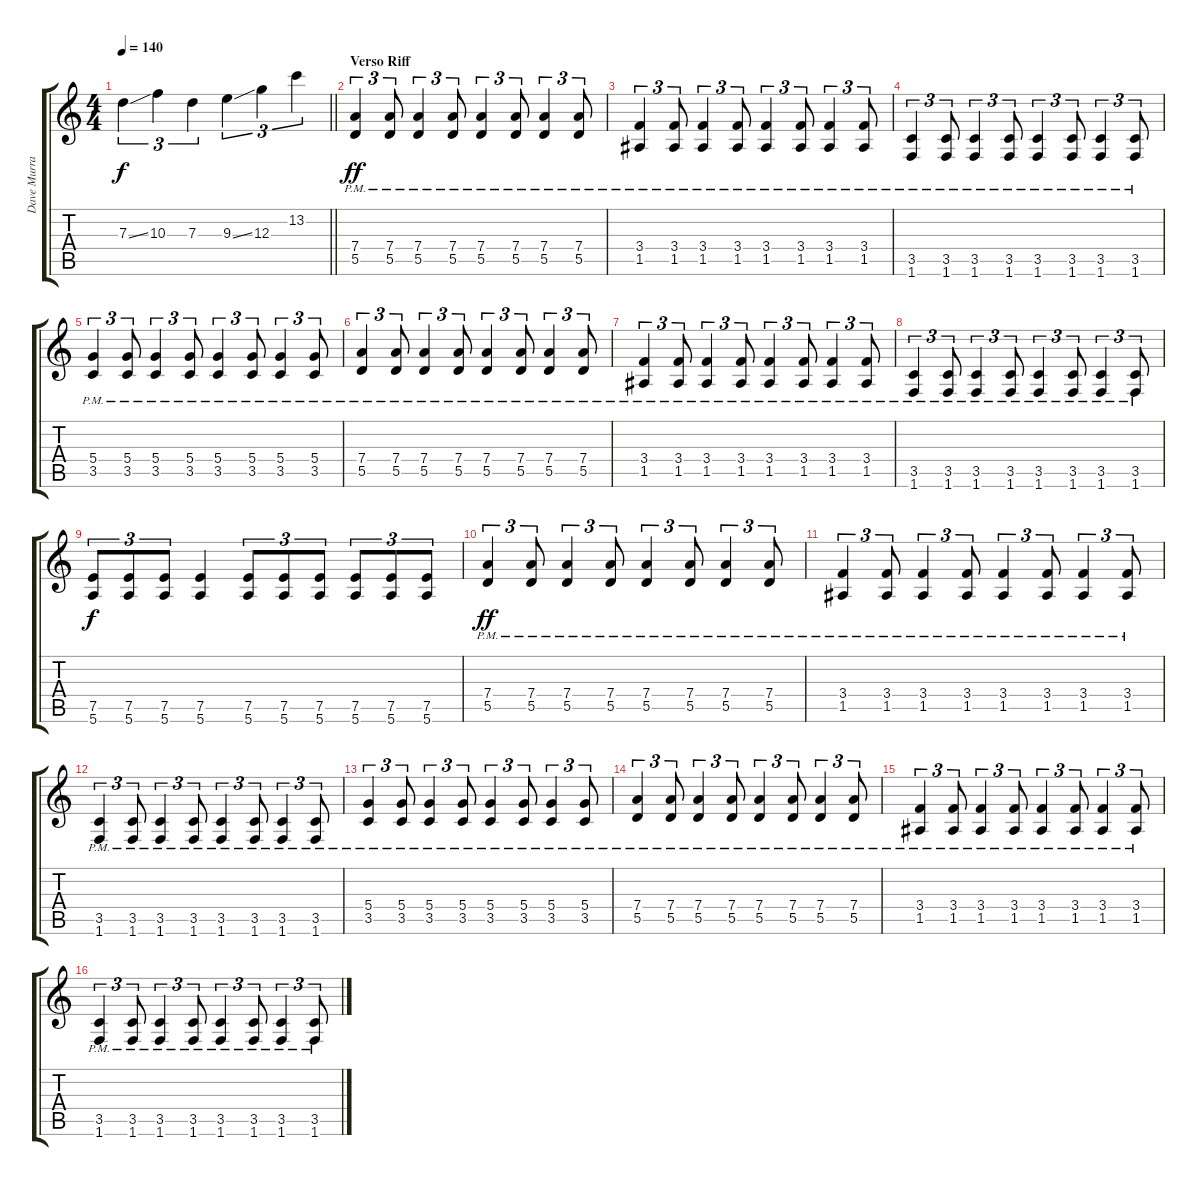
\track ("Dave Murray" "Dave Murra") {instrument distortionguitar}
\staff {score tabs}
\tuning (E4 B3 G3 D3 A2 E2) {hide}
\ts (4 4)
\tempo 140
\clef g2
\barLineRight lightlight
\ks c
7.3{ss}.4{tu (3 2) dy f} 10.3.4{tu (3 2)} 7.3.4{tu (3 2)} 9.3{ss}.4{tu (3 2)} 12.3.4{tu (3 2)} 13.2.4{tu (3 2)} |
\section ("" "Verso Riff")
(7.4{pm} 5.5{pm}).4{tu (3 2) dy ff volume 11} (7.4{pm} 5.5{pm}).8{tu (3 2)} (7.4{pm} 5.5{pm}).4{tu (3 2)} (7.4{pm} 5.5{pm}).8{tu (3 2)} (7.4{pm} 5.5{pm}).4{tu (3 2)} (7.4{pm} 5.5{pm}).8{tu (3 2)} (7.4{pm} 5.5{pm}).4{tu (3 2)} (7.4{pm} 5.5{pm}).8{tu (3 2)} |
(3.4{pm} 1.5{pm}).4{tu (3 2)} (3.4{pm} 1.5{pm}).8{tu (3 2)} (3.4{pm} 1.5{pm}).4{tu (3 2)} (3.4{pm} 1.5{pm}).8{tu (3 2)} (3.4{pm} 1.5{pm}).4{tu (3 2)} (3.4{pm} 1.5{pm}).8{tu (3 2)} (3.4{pm} 1.5{pm}).4{tu (3 2)} (3.4{pm} 1.5{pm}).8{tu (3 2)} |
(3.5{pm} 1.6{pm}).4{tu (3 2)} (3.5{pm} 1.6{pm}).8{tu (3 2)} (3.5{pm} 1.6{pm}).4{tu (3 2)} (3.5{pm} 1.6{pm}).8{tu (3 2)} (3.5{pm} 1.6{pm}).4{tu (3 2)} (3.5{pm} 1.6{pm}).8{tu (3 2)} (3.5{pm} 1.6{pm}).4{tu (3 2)} (3.5{pm} 1.6{pm}).8{tu (3 2)} |
(5.4{pm} 3.5{pm}).4{tu (3 2)} (5.4{pm} 3.5{pm}).8{tu (3 2)} (5.4{pm} 3.5{pm}).4{tu (3 2)} (5.4{pm} 3.5{pm}).8{tu (3 2)} (5.4{pm} 3.5{pm}).4{tu (3 2)} (5.4{pm} 3.5{pm}).8{tu (3 2)} (5.4{pm} 3.5{pm}).4{tu (3 2)} (5.4{pm} 3.5{pm}).8{tu (3 2)} |
(7.4{pm} 5.5{pm}).4{tu (3 2)} (7.4{pm} 5.5{pm}).8{tu (3 2)} (7.4{pm} 5.5{pm}).4{tu (3 2)} (7.4{pm} 5.5{pm}).8{tu (3 2)} (7.4{pm} 5.5{pm}).4{tu (3 2)} (7.4{pm} 5.5{pm}).8{tu (3 2)} (7.4{pm} 5.5{pm}).4{tu (3 2)} (7.4{pm} 5.5{pm}).8{tu (3 2)} |
(3.4{pm} 1.5{pm}).4{tu (3 2)} (3.4{pm} 1.5{pm}).8{tu (3 2)} (3.4{pm} 1.5{pm}).4{tu (3 2)} (3.4{pm} 1.5{pm}).8{tu (3 2)} (3.4{pm} 1.5{pm}).4{tu (3 2)} (3.4{pm} 1.5{pm}).8{tu (3 2)} (3.4{pm} 1.5{pm}).4{tu (3 2)} (3.4{pm} 1.5{pm}).8{tu (3 2)} |
(3.5{pm} 1.6{pm}).4{tu (3 2)} (3.5{pm} 1.6{pm}).8{tu (3 2)} (3.5{pm} 1.6{pm}).4{tu (3 2)} (3.5{pm} 1.6{pm}).8{tu (3 2)} (3.5{pm} 1.6{pm}).4{tu (3 2)} (3.5{pm} 1.6{pm}).8{tu (3 2)} (3.5{pm} 1.6{pm}).4{tu (3 2)} (3.5{pm} 1.6{pm}).8{tu (3 2)} |
(7.5 5.6).8{tu (3 2) dy f} (7.5 5.6).8{tu (3 2)} (7.5 5.6).8{tu (3 2)} (7.5 5.6).4 (7.5 5.6).8{tu (3 2)} (7.5 5.6).8{tu (3 2)} (7.5 5.6).8{tu (3 2)} (7.5 5.6).8{tu (3 2)} (7.5 5.6).8{tu (3 2)} (7.5 5.6).8{tu (3 2)} |
(7.4{pm} 5.5{pm}).4{tu (3 2) dy ff} (7.4{pm} 5.5{pm}).8{tu (3 2)} (7.4{pm} 5.5{pm}).4{tu (3 2)} (7.4{pm} 5.5{pm}).8{tu (3 2)} (7.4{pm} 5.5{pm}).4{tu (3 2)} (7.4{pm} 5.5{pm}).8{tu (3 2)} (7.4{pm} 5.5{pm}).4{tu (3 2)} (7.4{pm} 5.5{pm}).8{tu (3 2)} |
(3.4{pm} 1.5{pm}).4{tu (3 2)} (3.4{pm} 1.5{pm}).8{tu (3 2)} (3.4{pm} 1.5{pm}).4{tu (3 2)} (3.4{pm} 1.5{pm}).8{tu (3 2)} (3.4{pm} 1.5{pm}).4{tu (3 2)} (3.4{pm} 1.5{pm}).8{tu (3 2)} (3.4{pm} 1.5{pm}).4{tu (3 2)} (3.4{pm} 1.5{pm}).8{tu (3 2)} |
(3.5{pm} 1.6{pm}).4{tu (3 2)} (3.5{pm} 1.6{pm}).8{tu (3 2)} (3.5{pm} 1.6{pm}).4{tu (3 2)} (3.5{pm} 1.6{pm}).8{tu (3 2)} (3.5{pm} 1.6{pm}).4{tu (3 2)} (3.5{pm} 1.6{pm}).8{tu (3 2)} (3.5{pm} 1.6{pm}).4{tu (3 2)} (3.5{pm} 1.6{pm}).8{tu (3 2)} |
(5.4{pm} 3.5{pm}).4{tu (3 2)} (5.4{pm} 3.5{pm}).8{tu (3 2)} (5.4{pm} 3.5{pm}).4{tu (3 2)} (5.4{pm} 3.5{pm}).8{tu (3 2)} (5.4{pm} 3.5{pm}).4{tu (3 2)} (5.4{pm} 3.5{pm}).8{tu (3 2)} (5.4{pm} 3.5{pm}).4{tu (3 2)} (5.4{pm} 3.5{pm}).8{tu (3 2)} |
(7.4{pm} 5.5{pm}).4{tu (3 2)} (7.4{pm} 5.5{pm}).8{tu (3 2)} (7.4{pm} 5.5{pm}).4{tu (3 2)} (7.4{pm} 5.5{pm}).8{tu (3 2)} (7.4{pm} 5.5{pm}).4{tu (3 2)} (7.4{pm} 5.5{pm}).8{tu (3 2)} (7.4{pm} 5.5{pm}).4{tu (3 2)} (7.4{pm} 5.5{pm}).8{tu (3 2)} |
(3.4{pm} 1.5{pm}).4{tu (3 2)} (3.4{pm} 1.5{pm}).8{tu (3 2)} (3.4{pm} 1.5{pm}).4{tu (3 2)} (3.4{pm} 1.5{pm}).8{tu (3 2)} (3.4{pm} 1.5{pm}).4{tu (3 2)} (3.4{pm} 1.5{pm}).8{tu (3 2)} (3.4{pm} 1.5{pm}).4{tu (3 2)} (3.4{pm} 1.5{pm}).8{tu (3 2)} |
(3.5{pm} 1.6{pm}).4{tu (3 2)} (3.5{pm} 1.6{pm}).8{tu (3 2)} (3.5{pm} 1.6{pm}).4{tu (3 2)} (3.5{pm} 1.6{pm}).8{tu (3 2)} (3.5{pm} 1.6{pm}).4{tu (3 2)} (3.5{pm} 1.6{pm}).8{tu (3 2)} (3.5{pm} 1.6{pm}).4{tu (3 2)} (3.5{pm} 1.6{pm}).8{tu (3 2)}
